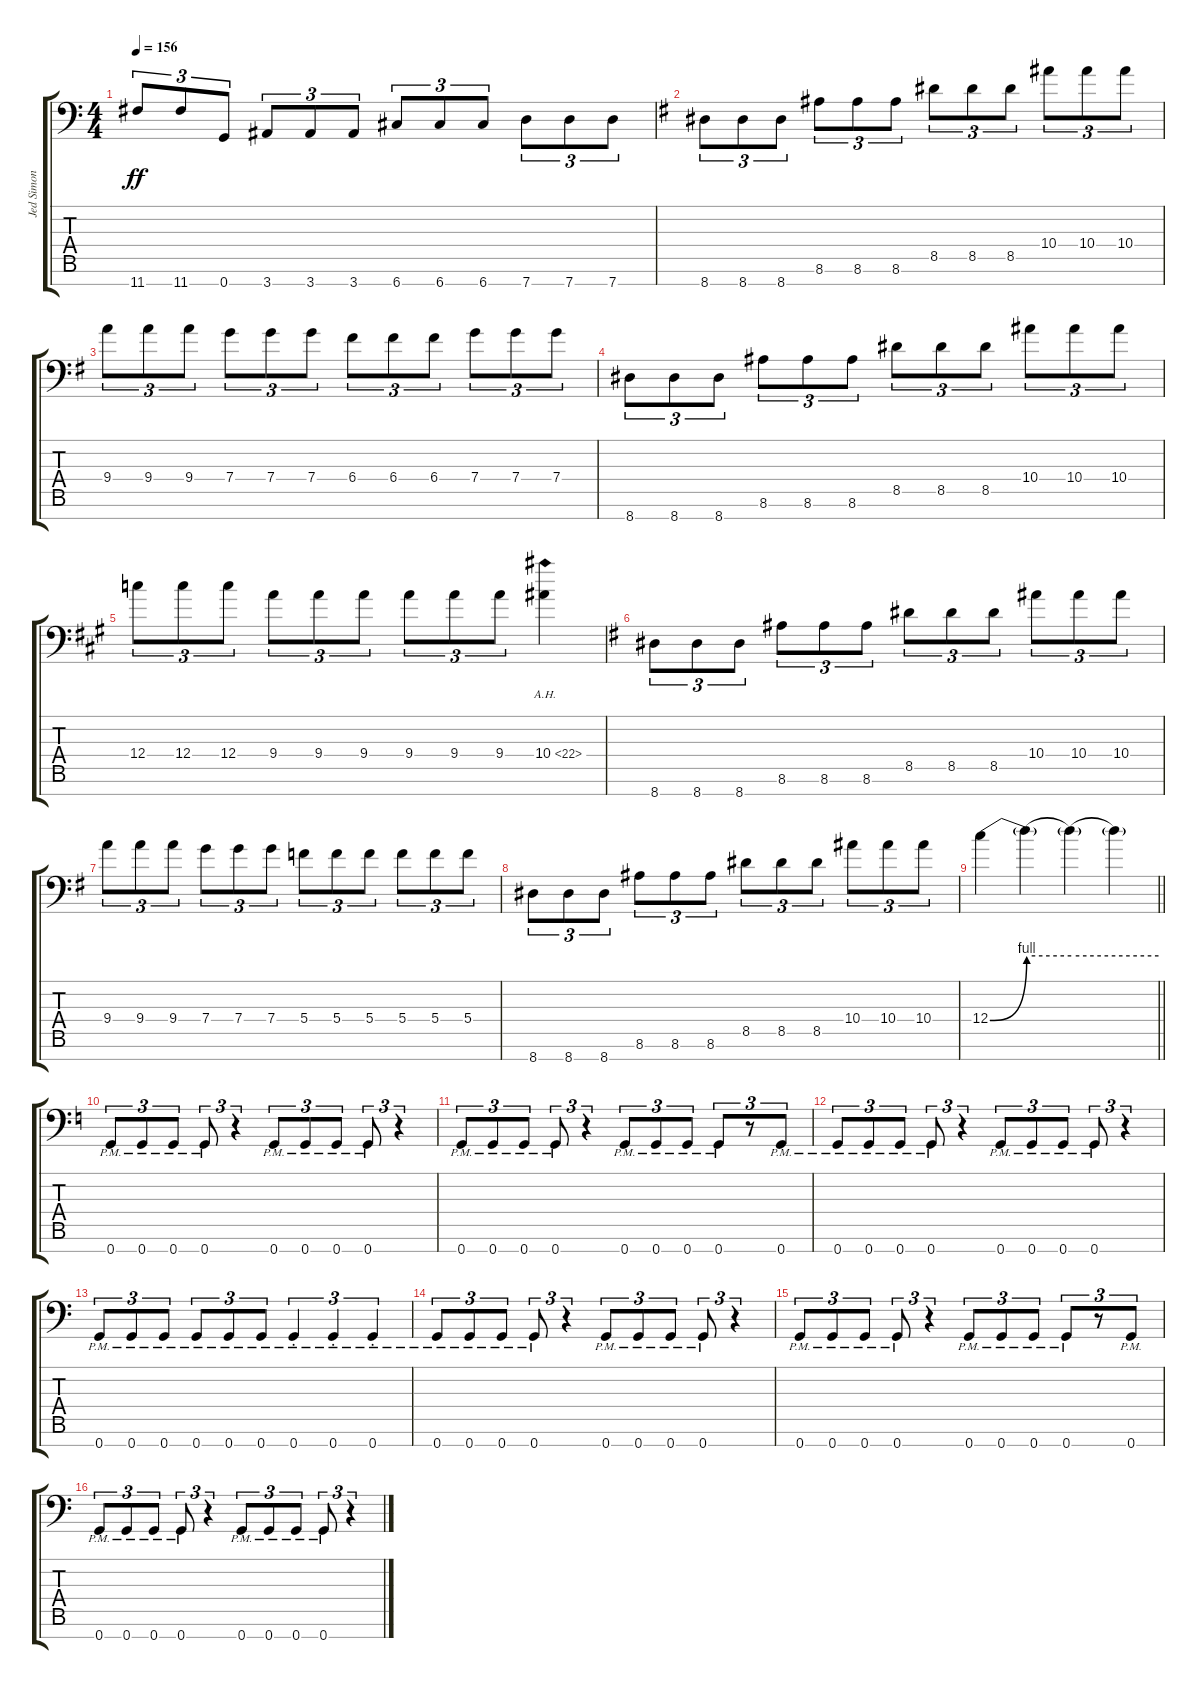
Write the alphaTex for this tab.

\track ("Jed Simon Rhythm" "Jed Simon ") {instrument distortionguitar}
\staff {score tabs}
\tuning (D4 A3 F3 C3 G2 D2 G1) {hide}
\ts (4 4)
\tempo 156
\clef f4
\ks c
11.7.8{tu (3 2) dy ff} 11.7.8{tu (3 2)} 0.7.8{tu (3 2)} 3.7.8{tu (3 2)} 3.7.8{tu (3 2)} 3.7.8{tu (3 2)} 6.7.8{tu (3 2)} 6.7.8{tu (3 2)} 6.7.8{tu (3 2)} 7.7.8{tu (3 2)} 7.7.8{tu (3 2)} 7.7.8{tu (3 2)} |
\ks g
8.7.8{tu (3 2)} 8.7.8{tu (3 2)} 8.7.8{tu (3 2)} 8.6.8{tu (3 2)} 8.6.8{tu (3 2)} 8.6.8{tu (3 2)} 8.5.8{tu (3 2)} 8.5.8{tu (3 2)} 8.5.8{tu (3 2)} 10.4.8{tu (3 2)} 10.4.8{tu (3 2)} 10.4.8{tu (3 2)} |
9.4.8{tu (3 2)} 9.4.8{tu (3 2)} 9.4.8{tu (3 2)} 7.4.8{tu (3 2)} 7.4.8{tu (3 2)} 7.4.8{tu (3 2)} 6.4.8{tu (3 2)} 6.4.8{tu (3 2)} 6.4.8{tu (3 2)} 7.4.8{tu (3 2)} 7.4.8{tu (3 2)} 7.4.8{tu (3 2)} |
8.7.8{tu (3 2)} 8.7.8{tu (3 2)} 8.7.8{tu (3 2)} 8.6.8{tu (3 2)} 8.6.8{tu (3 2)} 8.6.8{tu (3 2)} 8.5.8{tu (3 2)} 8.5.8{tu (3 2)} 8.5.8{tu (3 2)} 10.4.8{tu (3 2)} 10.4.8{tu (3 2)} 10.4.8{tu (3 2)} |
\ks a
12.4.8{tu (3 2)} 12.4.8{tu (3 2)} 12.4.8{tu (3 2)} 9.4.8{tu (3 2)} 9.4.8{tu (3 2)} 9.4.8{tu (3 2)} 9.4.8{tu (3 2)} 9.4.8{tu (3 2)} 9.4.8{tu (3 2)} 10.4{ah 12}.4 |
\ks g
8.7.8{tu (3 2)} 8.7.8{tu (3 2)} 8.7.8{tu (3 2)} 8.6.8{tu (3 2)} 8.6.8{tu (3 2)} 8.6.8{tu (3 2)} 8.5.8{tu (3 2)} 8.5.8{tu (3 2)} 8.5.8{tu (3 2)} 10.4.8{tu (3 2)} 10.4.8{tu (3 2)} 10.4.8{tu (3 2)} |
9.4.8{tu (3 2)} 9.4.8{tu (3 2)} 9.4.8{tu (3 2)} 7.4.8{tu (3 2)} 7.4.8{tu (3 2)} 7.4.8{tu (3 2)} 5.4.8{tu (3 2)} 5.4.8{tu (3 2)} 5.4.8{tu (3 2)} 5.4.8{tu (3 2)} 5.4.8{tu (3 2)} 5.4.8{tu (3 2)} |
8.7.8{tu (3 2)} 8.7.8{tu (3 2)} 8.7.8{tu (3 2)} 8.6.8{tu (3 2)} 8.6.8{tu (3 2)} 8.6.8{tu (3 2)} 8.5.8{tu (3 2)} 8.5.8{tu (3 2)} 8.5.8{tu (3 2)} 10.4.8{tu (3 2)} 10.4.8{tu (3 2)} 10.4.8{tu (3 2)} |
\barLineRight lightlight
12.4{be (bend 0 0 60 4)}.4 12.4{be (hold 0 4 60 4) t}.4 12.4{be (hold 0 4 60 4) t}.4 12.4{t}.4 |
\ks c
0.7{pm}.8{tu (3 2)} 0.7{pm}.8{tu (3 2)} 0.7{pm}.8{tu (3 2)} 0.7{pm}.8{tu (3 2)} r.4{tu (3 2)} 0.7{pm}.8{tu (3 2)} 0.7{pm}.8{tu (3 2)} 0.7{pm}.8{tu (3 2)} 0.7{pm}.8{tu (3 2)} r.4{tu (3 2)} |
0.7{pm}.8{tu (3 2)} 0.7{pm}.8{tu (3 2)} 0.7{pm}.8{tu (3 2)} 0.7{pm}.8{tu (3 2)} r.4{tu (3 2)} 0.7{pm}.8{tu (3 2)} 0.7{pm}.8{tu (3 2)} 0.7{pm}.8{tu (3 2)} 0.7{pm}.8{tu (3 2)} r.8{tu (3 2)} 0.7{pm}.8{tu (3 2)} |
0.7{pm}.8{tu (3 2)} 0.7{pm}.8{tu (3 2)} 0.7{pm}.8{tu (3 2)} 0.7{pm}.8{tu (3 2)} r.4{tu (3 2)} 0.7{pm}.8{tu (3 2)} 0.7{pm}.8{tu (3 2)} 0.7{pm}.8{tu (3 2)} 0.7{pm}.8{tu (3 2)} r.4{tu (3 2)} |
0.7{pm}.8{tu (3 2)} 0.7{pm}.8{tu (3 2)} 0.7{pm}.8{tu (3 2)} 0.7{pm}.8{tu (3 2)} 0.7{pm}.8{tu (3 2)} 0.7{pm}.8{tu (3 2)} 0.7{pm st}.4{tu (3 2)} 0.7{pm st}.4{tu (3 2)} 0.7{pm st}.4{tu (3 2)} |
0.7{pm}.8{tu (3 2)} 0.7{pm}.8{tu (3 2)} 0.7{pm}.8{tu (3 2)} 0.7{pm}.8{tu (3 2)} r.4{tu (3 2)} 0.7{pm}.8{tu (3 2)} 0.7{pm}.8{tu (3 2)} 0.7{pm}.8{tu (3 2)} 0.7{pm}.8{tu (3 2)} r.4{tu (3 2)} |
0.7{pm}.8{tu (3 2)} 0.7{pm}.8{tu (3 2)} 0.7{pm}.8{tu (3 2)} 0.7{pm}.8{tu (3 2)} r.4{tu (3 2)} 0.7{pm}.8{tu (3 2)} 0.7{pm}.8{tu (3 2)} 0.7{pm}.8{tu (3 2)} 0.7{pm}.8{tu (3 2)} r.8{tu (3 2)} 0.7{pm}.8{tu (3 2)} |
0.7{pm}.8{tu (3 2)} 0.7{pm}.8{tu (3 2)} 0.7{pm}.8{tu (3 2)} 0.7{pm}.8{tu (3 2)} r.4{tu (3 2)} 0.7{pm}.8{tu (3 2)} 0.7{pm}.8{tu (3 2)} 0.7{pm}.8{tu (3 2)} 0.7{pm}.8{tu (3 2)} r.4{tu (3 2)}
